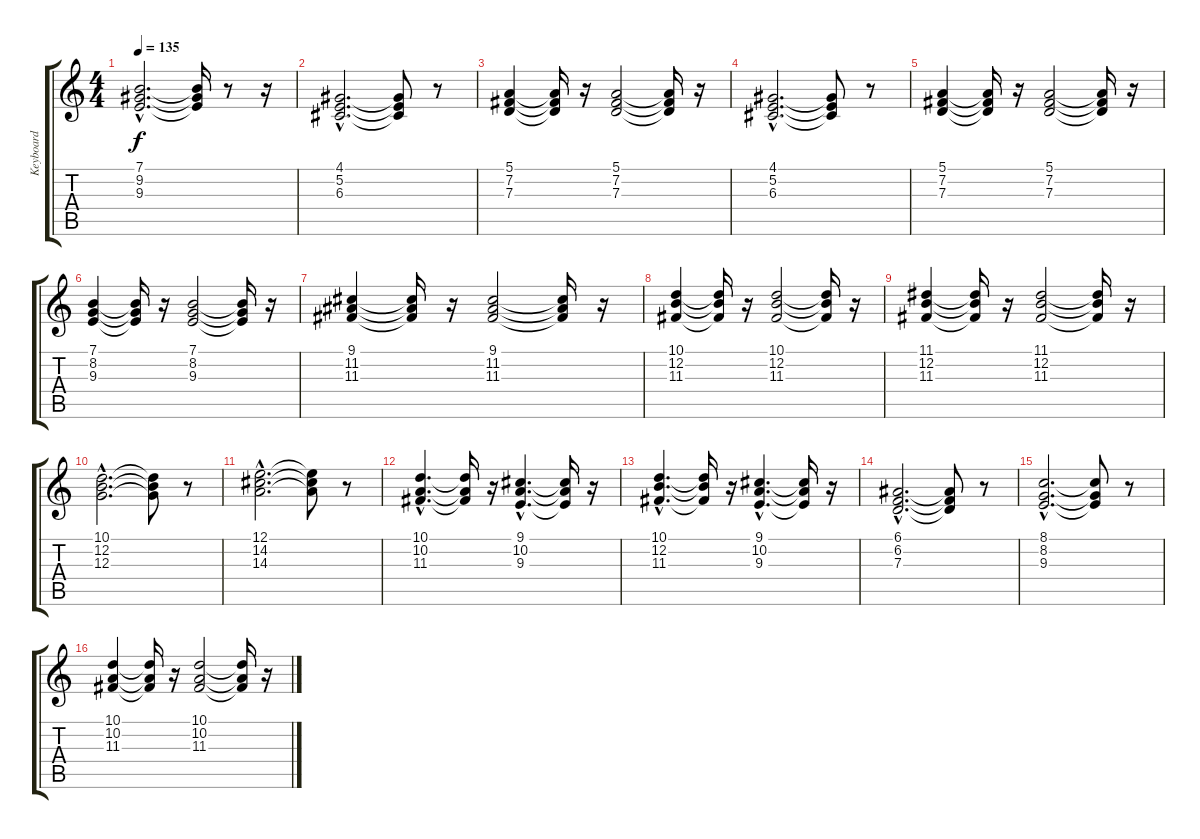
\track ("Keyboard" "Keyboard") {instrument acousticgrandpiano}
\staff {score tabs}
\tuning (E4 B3 G3 D3 A2 E2) {hide}
\ts (4 4)
\tempo 135
\clef g2
\ks c
(7.1{hac t} 9.2{hac t} 9.3{hac t}).2{d dy f} (7.1{t} 9.2{t} 9.3{t}).16 r.8 r.16 |
(4.1{hac} 5.2{hac} 6.3{hac}).2{d} (4.1{t} 5.2{t} 6.3{t}).8 r.8 |
(5.1 7.2 7.3).4 (5.1{t} 7.2{t} 7.3{t}).16 r.16 (5.1 7.2 7.3).2 (5.1{t} 7.2{t} 7.3{t}).16 r.16 |
(4.1{hac} 5.2{hac} 6.3{hac}).2{d} (4.1{t} 5.2{t} 6.3{t}).8 r.8 |
(5.1 7.2 7.3).4 (5.1{t} 7.2{t} 7.3{t}).16 r.16 (5.1 7.2 7.3).2 (5.1{t} 7.2{t} 7.3{t}).16 r.16 |
(7.1 8.2 9.3).4 (7.1{t} 8.2{t} 9.3{t}).16 r.16 (7.1 8.2 9.3).2 (7.1{t} 8.2{t} 9.3{t}).16 r.16 |
(9.1 11.2 11.3).4 (9.1{t} 11.2{t} 11.3{t}).16 r.16 (9.1 11.2 11.3).2 (9.1{t} 11.2{t} 11.3{t}).16 r.16 |
(10.1 12.2 11.3).4 (10.1{t} 12.2{t} 11.3{t}).16 r.16 (10.1 12.2 11.3).2 (10.1{t} 12.2{t} 11.3{t}).16 r.16 |
(11.1 12.2 11.3).4 (11.1{t} 12.2{t} 11.3{t}).16 r.16 (11.1 12.2 11.3).2 (11.1{t} 12.2{t} 11.3{t}).16 r.16 |
(10.1{hac} 12.2{hac} 12.3{hac}).2{d} (10.1{t} 12.2{t} 12.3{t}).8 r.8 |
(12.1{hac} 14.2{hac} 14.3{hac}).2{d} (12.1{t} 14.2{t} 14.3{t}).8 r.8 |
(10.1{hac} 10.2{hac} 11.3{hac}).4{d} (10.1{t} 10.2{t} 11.3{t}).16 r.16 (9.1{hac} 10.2{hac} 9.3{hac}).4{d} (9.1{t} 10.2{t} 9.3{t}).16 r.16 |
(10.1{hac} 12.2{hac} 11.3{hac}).4{d} (10.1{t} 12.2{t} 11.3{t}).16 r.16 (9.1{hac} 10.2{hac} 9.3{hac}).4{d} (9.1{t} 10.2{t} 9.3{t}).16 r.16 |
(6.1{hac} 6.2{hac} 7.3{hac}).2{d} (6.1{t} 6.2{t} 7.3{t}).8 r.8 |
(8.1{hac} 8.2{hac} 9.3{hac}).2{d} (8.1{t} 8.2{t} 9.3{t}).8 r.8 |
(10.1 10.2 11.3).4 (10.1{t} 10.2{t} 11.3{t}).16 r.16 (10.1 10.2 11.3).2 (10.1{t} 10.2{t} 11.3{t}).16 r.16
